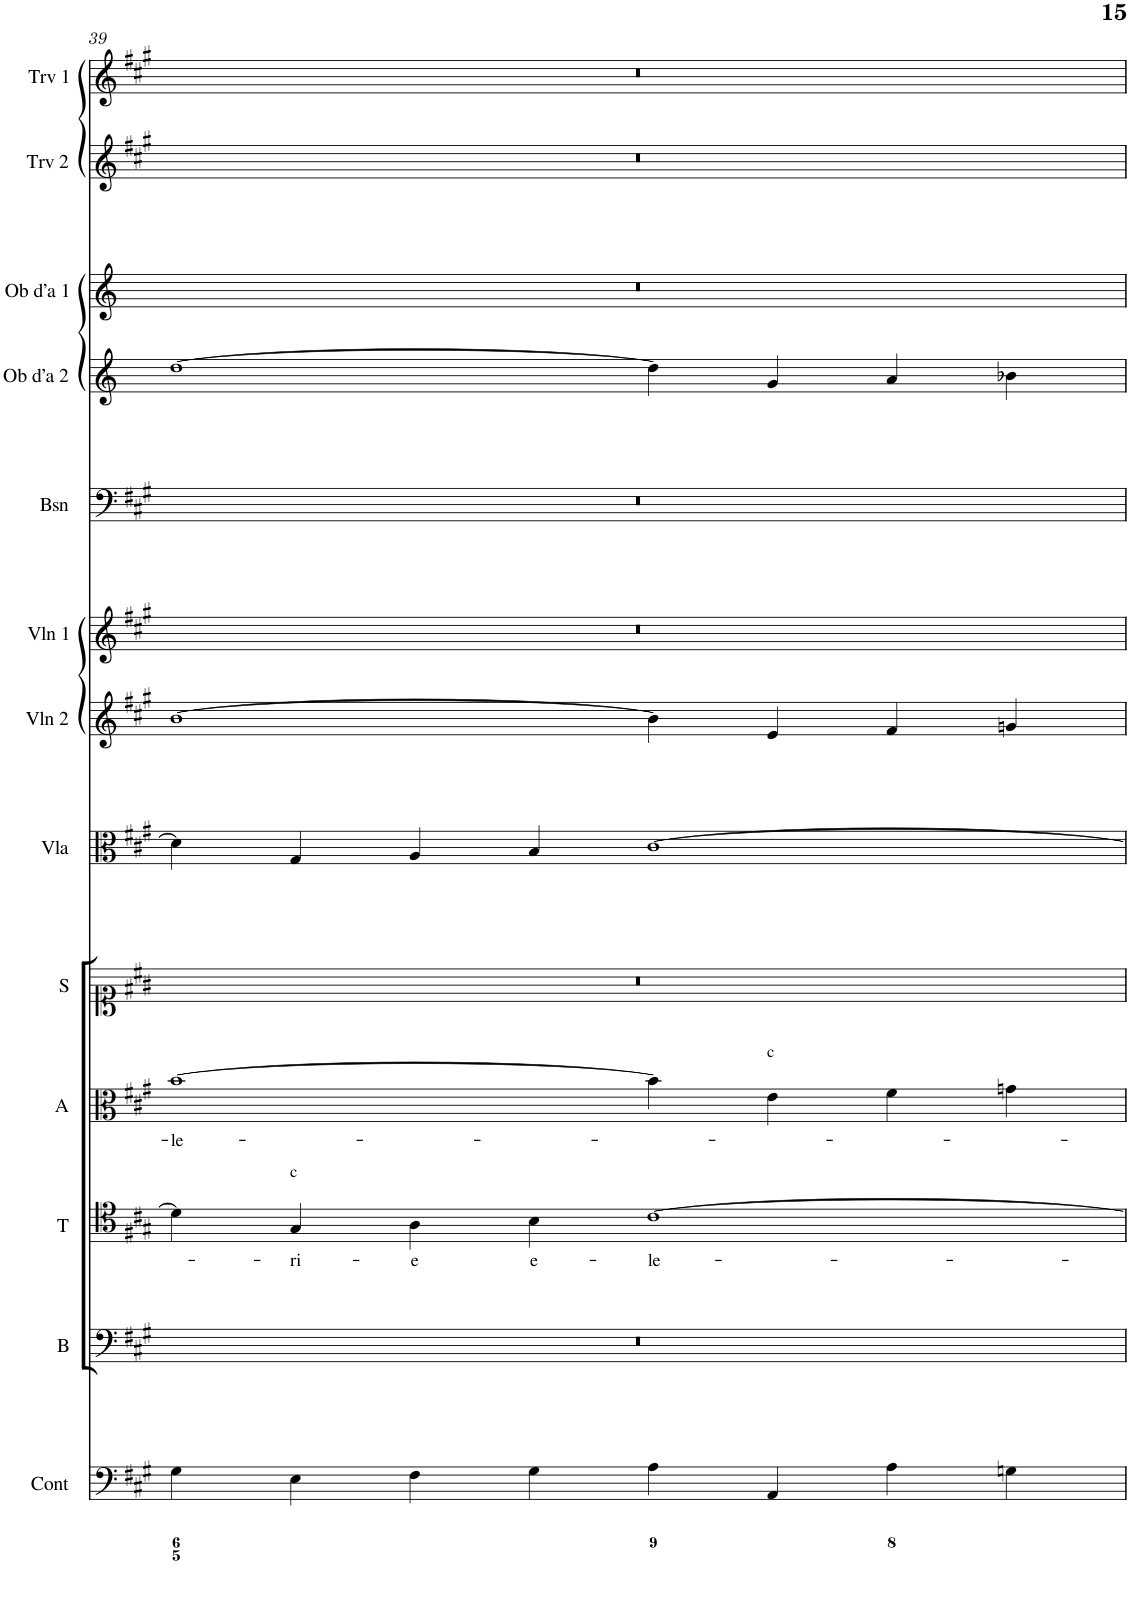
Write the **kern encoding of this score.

**kern	**kern	**kern	**text	**kern	**text	**kern	**kern	**kern	**kern	**kern	**kern	**kern	**kern	**kern
*part13	*part12	*part11	*part11	*part10	*part10	*part9	*part8	*part7	*part6	*part5	*part4	*part3	*part2	*part1
*staff13	*staff12	*staff11	*staff11	*staff10	*staff10	*staff9	*staff8	*staff7	*staff6	*staff5	*staff4	*staff3	*staff2	*staff1
*I"Continuo	*I"Bass	*I"Tenor	*	*I"Alto	*	*I"Soprano	*I"Viola	*I"Violin 2	*I"Violin 1	*I"Bassoon	*I"Oboe d’amore 2	*I"Oboe d’amore 1	*I"Traverso 2	*I"Traverso 1
*I'Cont	*I'B	*I'T	*	*I'A	*	*I'S	*I'Vla	*I'Vln 2	*I'Vln 1	*I'Bsn	*I'Ob d’a 2	*I'Ob d’a 1	*I'Trv 2	*I'Trv 1
!!LO:PB:g=z
*clefF4	*clefF4	*clefC4	*	*clefC3	*	*clefC1	*clefC3	*clefG2	*clefG2	*clefF4	*clefG2	*clefG2	*clefG2	*clefG2
*	*	*	*	*	*	*	*	*	*	*	*Trd2c3	*Trd2c3	*	*
*k[f#c#g#]	*k[f#c#g#]	*k[f#c#g#]	*	*k[f#c#g#]	*	*k[f#c#g#]	*k[f#c#g#]	*k[f#c#g#]	*k[f#c#g#]	*k[f#c#g#]	*k[]	*k[]	*k[f#c#g#]	*k[f#c#g#]
*M4/2	*M4/2	*M4/2	*	*M4/2	*	*M4/2	*M4/2	*M4/2	*M4/2	*M4/2	*M4/2	*M4/2	*M4/2	*M4/2
*met(c|)	*met(c|)	*met(c|)	*	*met(c|)	*	*met(c|)	*met(c|)	*met(c|)	*met(c|)	*met(c|)	*met(c|)	*met(c|)	*met(c|)	*met(c|)
=39	=39	=39	=39	=39	=39	=39	=39	=39	=39	=39	=39	=39	=39	=39
!	!	!	!	!	!LO:LY:b	!	!	!	!	!	!	!	!	!
4G#\	0r	4d\]	.	[1b	-le-	0r	4d\]	[1b	0r	0r	[1dd	0r	0r	0r
!	!	!LO:TX:a:t=c	!	!	!	!	!	!	!	!	!	!	!	!
!	!	!	!LO:LY:b	!	!	!	!	!	!	!	!	!	!	!
4E\	.	4G#/	-ri-	.	.	.	4G#/	.	.	.	.	.	.	.
!	!	!	!LO:LY:b	!	!	!	!	!	!	!	!	!	!	!
4F#\	.	4A\	-e	.	.	.	4A/	.	.	.	.	.	.	.
!	!	!	!LO:LY:b	!	!	!	!	!	!	!	!	!	!	!
4G#\	.	4B\	e-	.	.	.	4B/	.	.	.	.	.	.	.
!	!	!	!LO:LY:b	!	!	!	!	!	!	!	!	!	!	!
4A\	.	[1c#	-le-	4b\]	.	.	[1c#	4b\]	.	.	4dd\]	.	.	.
!	!	!	!	!LO:TX:a:t=c	!	!	!	!	!	!	!	!	!	!
4AA/	.	.	.	4e\	.	.	.	4e/	.	.	4g/	.	.	.
4A\	.	.	.	4f#\	.	.	.	4f#/	.	.	4a/	.	.	.
4Gn\	.	.	.	4gn\	.	.	.	4gn/	.	.	4b-X\	.	.	.
=	=	=	=	=	=	=	=	=	=	=	=	=	=	=
*-	*-	*-	*-	*-	*-	*-	*-	*-	*-	*-	*-	*-	*-	*-
